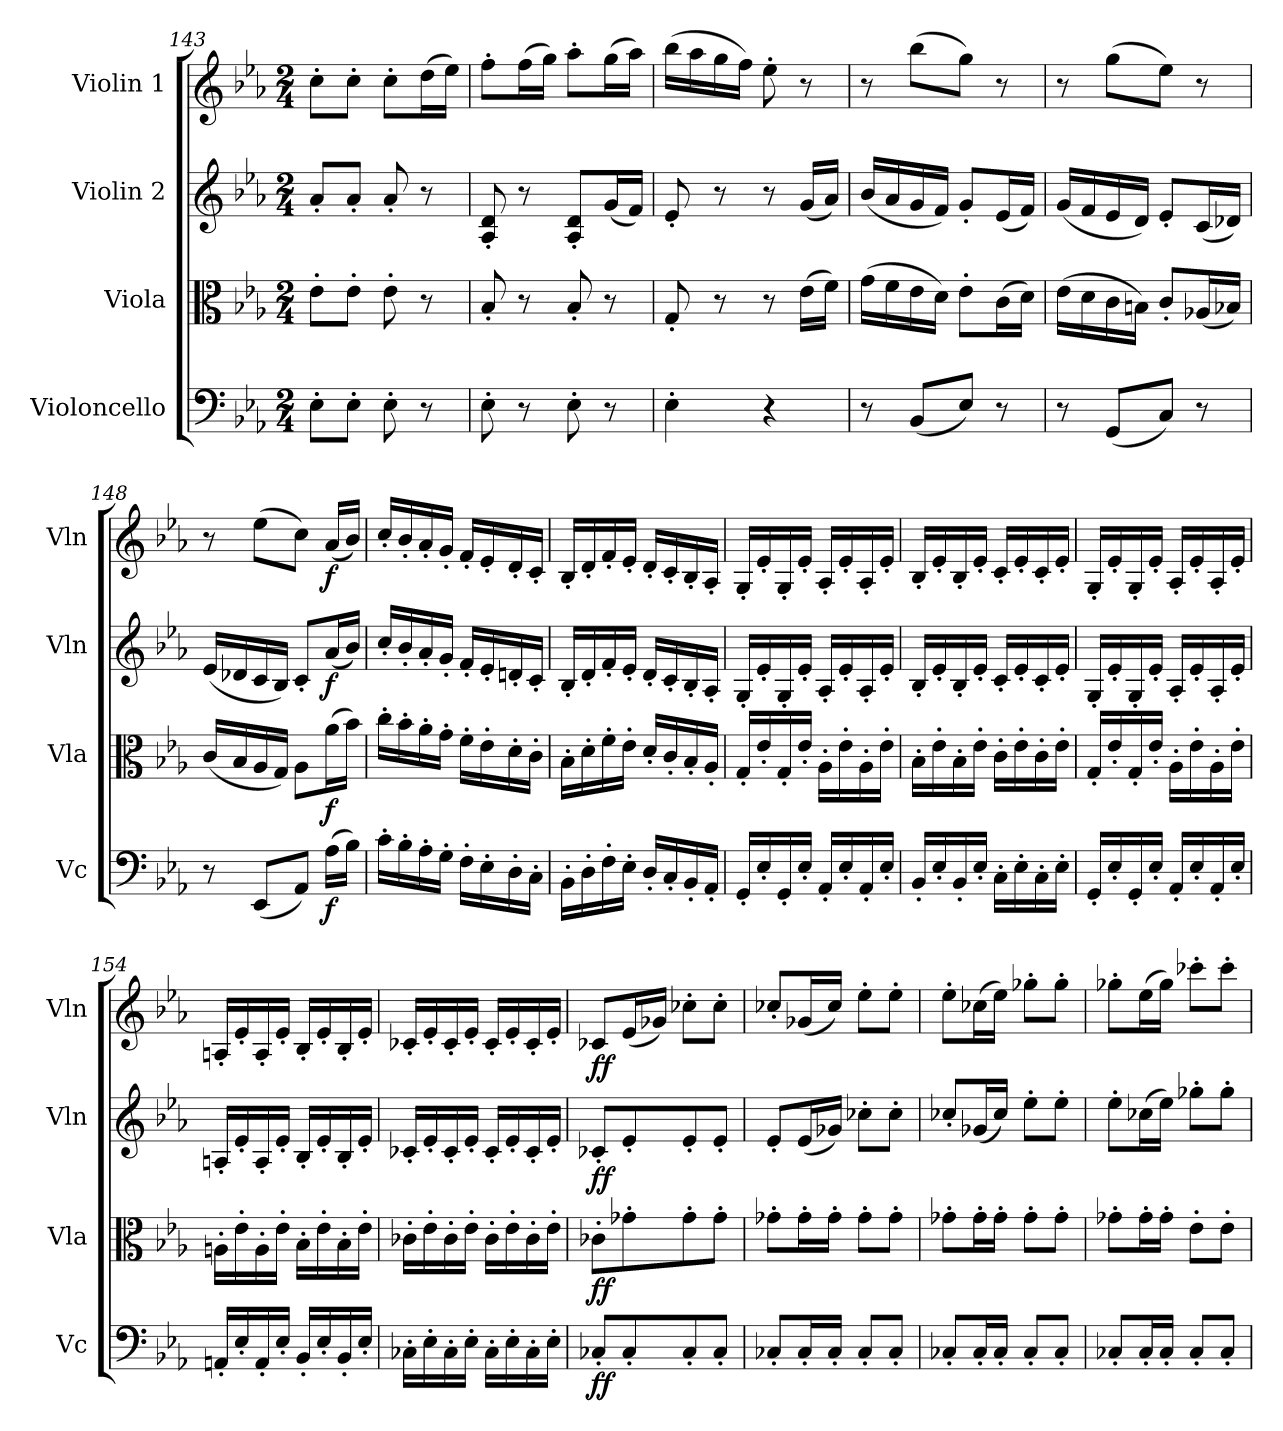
**kern	**dynam	**kern	**dynam	**kern	**dynam	**kern	**dynam
*part4	*part4	*part3	*part3	*part2	*part2	*part1	*part1
*staff4	*staff4	*staff3	*staff3	*staff2	*staff2	*staff1	*staff1
*I"Violoncello	*	*I"Viola	*	*I"Violin 2	*	*I"Violin 1	*
*I'Vc	*	*I'Vla	*	*I'Vln	*	*I'Vln	*
*clefF4	*	*clefC3	*	*clefG2	*	*clefG2	*
*k[b-e-a-]	*	*k[b-e-a-]	*	*k[b-e-a-]	*	*k[b-e-a-]	*
*M2/4	*	*M2/4	*	*M2/4	*	*M2/4	*
=143	=143	=143	=143	=143	=143	=143	=143
8E-'\L	.	8e-'\L	.	8a-'/L	.	8cc'\L	.
8E-'\J	.	8e-'\J	.	8a-'/J	.	8cc'\J	.
8E-'\	.	8e-'\	.	8a-'/	.	8cc'\L	.
8r	.	8r	.	8r	.	(16dd\L	.
.	.	.	.	.	.	16ee-\JJ)	.
=144	=144	=144	=144	=144	=144	=144	=144
8E-'\	.	8B-'/	.	8A-/' 8d/'	.	8ff'\L	.
8r	.	8r	.	8r	.	(16ff\L	.
.	.	.	.	.	.	16gg\JJ)	.
8E-'\	.	8B-'/	.	8A-/' 8d/'L	.	8aa-'\L	.
8r	.	8r	.	(16g/L	.	(16gg\L	.
.	.	.	.	16f/JJ)	.	16aa-\JJ)	.
!!LO:PB:g=z
=145	=145	=145	=145	=145	=145	=145	=145
4E-'\	.	8G'/	.	8e-'/	.	(16bb-\LL	.
.	.	.	.	.	.	16aa-\	.
.	.	8r	.	8r	.	16gg\	.
.	.	.	.	.	.	16ff\JJ)	.
4r	.	8r	.	8r	.	8ee-'\	.
!	!	!	!LO:DY:b	!	!	!	!
!	!	!	!LO:DY:n=1:b	!	!LO:DY:b	!	!
!	!	!	!	!	!LO:DY:n=1:b	!	!
.	.	(16e-\LL	other-dynamics f	(16g/LL	other-dynamics f	8r	.
.	.	16f\JJ)	.	16a-/JJ)	.	.	.
=146	=146	=146	=146	=146	=146	=146	=146
8r	.	(16g\LL	.	(16b-/LL	.	8r	.
.	.	16f\	.	16a-/	.	.	.
!	!LO:DY:b	!	!	!	!	!	!
!	!LO:DY:n=1:b	!	!	!	!	!	!LO:DY:b
!	!	!	!	!	!	!	!LO:DY:n=1:b
(8BB-/L	other-dynamics f	16e-\	.	16g/	.	(8bb-\L	other-dynamics f
.	.	16d\JJ)	.	16f/JJ)	.	.	.
8E-/J)	.	8e-'\L	.	8g'/L	.	8gg\J)	.
8r	.	(16c\L	.	(16e-/L	.	8r	.
.	.	16d\JJ)	.	16f/JJ)	.	.	.
=147	=147	=147	=147	=147	=147	=147	=147
8r	.	(16e-\LL	.	(16g/LL	.	8r	.
.	.	16d\	.	16f/	.	.	.
(8GG/L	.	16c\	.	16e-/	.	(8gg\L	.
.	.	16Bn\JJ)	.	16d/JJ)	.	.	.
8C/J)	.	8c'/L	.	8e-'/L	.	8ee-\J)	.
8r	.	(16A-X/L	.	(16c/L	.	8r	.
.	.	16B-X/JJ)	.	16d-X/JJ)	.	.	.
=148	=148	=148	=148	=148	=148	=148	=148
8r	.	(16c/LL	.	(16e-/LL	.	8r	.
.	.	16B-/	.	16d-X/	.	.	.
(8EE-/L	.	16A-/	.	16c/	.	(8ee-\L	.
.	.	16G/JJ)	.	16B-/JJ)	.	.	.
8AA-/J)	.	8A-\L	.	8c'/L	.	8cc\J)	.
!	!LO:DY:b	!	!LO:DY:b	!	!LO:DY:b	!	!LO:DY:b
(16A-\LL	f	(16a-\L	f	(16a-/L	f	(16a-/LL	f
16B-\JJ)	.	16b-\JJ)	.	16b-/JJ)	.	16b-/JJ)	.
=149	=149	=149	=149	=149	=149	=149	=149
16c'\LL	.	16cc'\LL	.	16cc'/LL	.	16cc'/LL	.
16B-'\	.	16b-'\	.	16b-'/	.	16b-'/	.
16A-'\	.	16a-'\	.	16a-'/	.	16a-'/	.
16G'\JJ	.	16g'\JJ	.	16g'/JJ	.	16g'/JJ	.
16F'\LL	.	16f'\LL	.	16f'/LL	.	16f'/LL	.
16E-'\	.	16e-'\	.	16e-'/	.	16e-'/	.
16D'\	.	16d'\	.	16dn'/	.	16d'/	.
16C'\JJ	.	16c'\JJ	.	16c'/JJ	.	16c'/JJ	.
!!LO:LB:g=z
=150	=150	=150	=150	=150	=150	=150	=150
16BB-'\LL	.	16B-'\LL	.	16B-'/LL	.	16B-'/LL	.
16D'\	.	16d'\	.	16d'/	.	16d'/	.
16F'\	.	16f'\	.	16f'/	.	16f'/	.
16E-'\JJ	.	16e-'\JJ	.	16e-'/JJ	.	16e-'/JJ	.
16D'/LL	.	16d'/LL	.	16d'/LL	.	16d'/LL	.
16C'/	.	16c'/	.	16c'/	.	16c'/	.
16BB-'/	.	16B-'/	.	16B-'/	.	16B-'/	.
16AA-'/JJ	.	16A-'/JJ	.	16A-'/JJ	.	16A-'/JJ	.
=151	=151	=151	=151	=151	=151	=151	=151
16GG'/LL	.	16G'/LL	.	16G'/LL	.	16G'/LL	.
16E-'/	.	16e-'/	.	16e-'/	.	16e-'/	.
16GG'/	.	16G'/	.	16G'/	.	16G'/	.
16E-'/JJ	.	16e-'/JJ	.	16e-'/JJ	.	16e-'/JJ	.
16AA-'/LL	.	16A-'\LL	.	16A-'/LL	.	16A-'/LL	.
16E-'/	.	16e-'\	.	16e-'/	.	16e-'/	.
16AA-'/	.	16A-'\	.	16A-'/	.	16A-'/	.
16E-'/JJ	.	16e-'\JJ	.	16e-'/JJ	.	16e-'/JJ	.
=152	=152	=152	=152	=152	=152	=152	=152
16BB-'/LL	.	16B-'\LL	.	16B-'/LL	.	16B-'/LL	.
16E-'/	.	16e-'\	.	16e-'/	.	16e-'/	.
16BB-'/	.	16B-'\	.	16B-'/	.	16B-'/	.
16E-'/JJ	.	16e-'\JJ	.	16e-'/JJ	.	16e-'/JJ	.
16C'\LL	.	16c'\LL	.	16c'/LL	.	16c'/LL	.
16E-'\	.	16e-'\	.	16e-'/	.	16e-'/	.
16C'\	.	16c'\	.	16c'/	.	16c'/	.
16E-'\JJ	.	16e-'\JJ	.	16e-'/JJ	.	16e-'/JJ	.
=153	=153	=153	=153	=153	=153	=153	=153
16GG'/LL	.	16G'/LL	.	16G'/LL	.	16G'/LL	.
16E-'/	.	16e-'/	.	16e-'/	.	16e-'/	.
16GG'/	.	16G'/	.	16G'/	.	16G'/	.
16E-'/JJ	.	16e-'/JJ	.	16e-'/JJ	.	16e-'/JJ	.
16AA-'/LL	.	16A-'\LL	.	16A-'/LL	.	16A-'/LL	.
16E-'/	.	16e-'\	.	16e-'/	.	16e-'/	.
16AA-'/	.	16A-'\	.	16A-'/	.	16A-'/	.
16E-'/JJ	.	16e-'\JJ	.	16e-'/JJ	.	16e-'/JJ	.
!!LO:LB:g=z
=154	=154	=154	=154	=154	=154	=154	=154
16AAn'/LL	.	16An'\LL	.	16An'/LL	.	16An'/LL	.
16E-'/	.	16e-'\	.	16e-'/	.	16e-'/	.
16AA'/	.	16A'\	.	16A'/	.	16A'/	.
16E-'/JJ	.	16e-'\JJ	.	16e-'/JJ	.	16e-'/JJ	.
16BB-'/LL	.	16B-'\LL	.	16B-'/LL	.	16B-'/LL	.
16E-'/	.	16e-'\	.	16e-'/	.	16e-'/	.
16BB-'/	.	16B-'\	.	16B-'/	.	16B-'/	.
16E-'/JJ	.	16e-'\JJ	.	16e-'/JJ	.	16e-'/JJ	.
!!LO:LB:g=z
=155	=155	=155	=155	=155	=155	=155	=155
16C-X'\LL	.	16c-X'\LL	.	16c-X'/LL	.	16c-X'/LL	.
16E-'\	.	16e-'\	.	16e-'/	.	16e-'/	.
16C-'\	.	16c-'\	.	16c-'/	.	16c-'/	.
16E-'\JJ	.	16e-'\JJ	.	16e-'/JJ	.	16e-'/JJ	.
16C-'\LL	.	16c-'\LL	.	16c-'/LL	.	16c-'/LL	.
16E-'\	.	16e-'\	.	16e-'/	.	16e-'/	.
16C-'\	.	16c-'\	.	16c-'/	.	16c-'/	.
16E-'\JJ	.	16e-'\JJ	.	16e-'/JJ	.	16e-'/JJ	.
=156	=156	=156	=156	=156	=156	=156	=156
!	!LO:DY:b	!	!LO:DY:b	!	!LO:DY:b	!	!LO:DY:b
8C-X'/L	ff	8c-X'\L	ff	8c-X'/L	ff	8c-X/L	ff
8C-'/	.	8g-X'\	.	8e-'/	.	(16e-/L	.
.	.	.	.	.	.	16g-X/JJ)	.
8C-'/	.	8g-'\	.	8e-'/	.	8cc-X'\L	.
8C-'/J	.	8g-'\J	.	8e-'/J	.	8cc-'\J	.
=157	=157	=157	=157	=157	=157	=157	=157
8C-X'/L	.	8g-X'\L	.	8e-'/L	.	8cc-X'/L	.
16C-'/L	.	16g-'\L	.	(16e-/L	.	(16g-X/L	.
16C-'/JJ	.	16g-'\JJ	.	16g-X/JJ)	.	16cc-/JJ)	.
8C-'/L	.	8g-'\L	.	8cc-X'\L	.	8ee-'\L	.
8C-'/J	.	8g-'\J	.	8cc-'\J	.	8ee-'\J	.
=158	=158	=158	=158	=158	=158	=158	=158
8C-X'/L	.	8g-X'\L	.	8cc-X'/L	.	8ee-'\L	.
16C-'/L	.	16g-'\L	.	(16g-X/L	.	(16cc-X\L	.
16C-'/JJ	.	16g-'\JJ	.	16cc-/JJ)	.	16ee-\JJ)	.
8C-'/L	.	8g-'\L	.	8ee-'\L	.	8gg-X'\L	.
8C-'/J	.	8g-'\J	.	8ee-'\J	.	8gg-'\J	.
=159	=159	=159	=159	=159	=159	=159	=159
8C-X'/L	.	8g-X'\L	.	8ee-'\L	.	8gg-X'\L	.
16C-'/L	.	16g-'\L	.	(16cc-X\L	.	(16ee-\L	.
16C-'/JJ	.	16g-'\JJ	.	16ee-\JJ)	.	16gg-\JJ)	.
8C-'/L	.	8e-'\L	.	8gg-X'\L	.	8ccc-X'\L	.
8C-'/J	.	8e-'\J	.	8gg-'\J	.	8ccc-'\J	.
=	=	=	=	=	=	=	=
*-	*-	*-	*-	*-	*-	*-	*-
